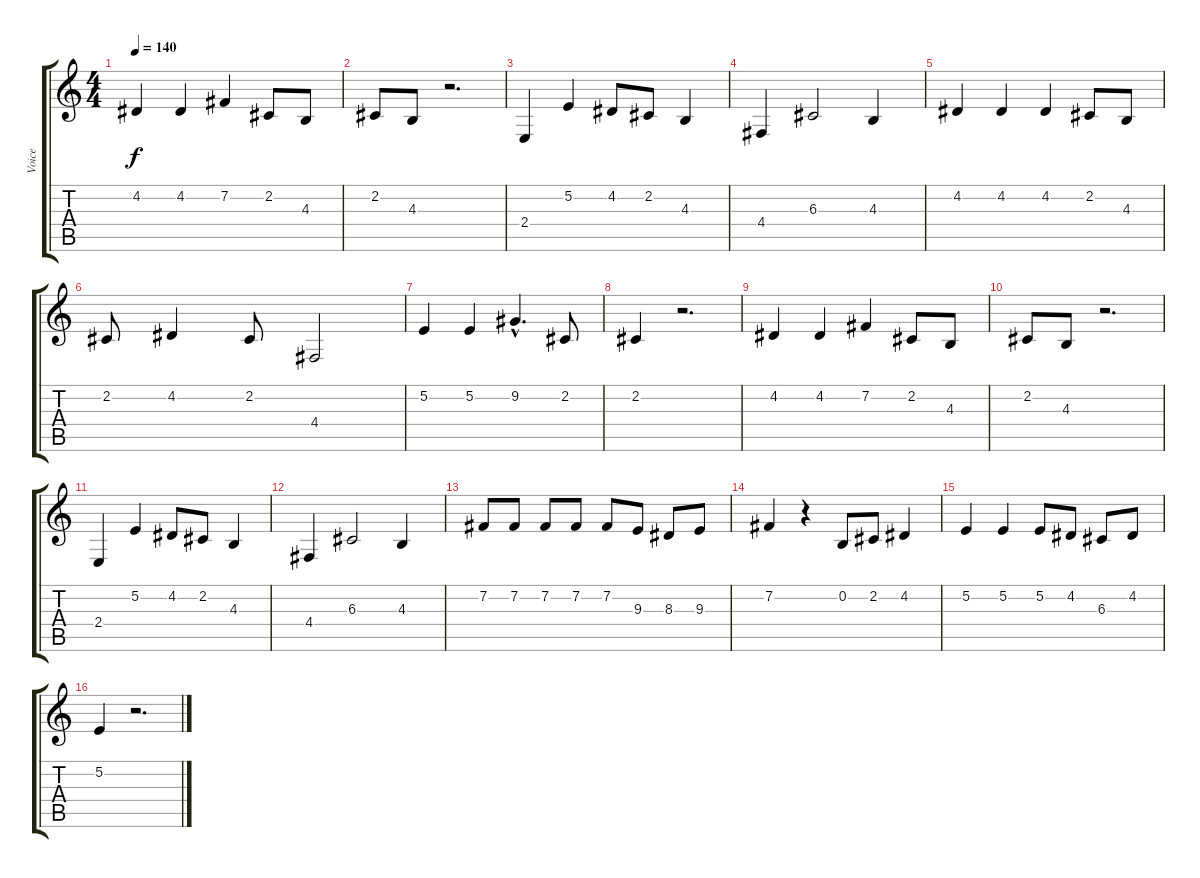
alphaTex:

\track ("Voice" "Voice") {instrument synthbrass1}
\staff {score tabs}
\tuning (E4 B3 G3 D3 A2 E2) {hide}
\ts (4 4)
\tempo 140
\clef g2
\ks c
4.2.4{dy f} 4.2.4 7.2.4 2.2.8 4.3.8 |
2.2.8 4.3.8 r.2{d} |
2.4.4 5.2.4 4.2.8 2.2.8 4.3.4 |
4.4.4 6.3.2 4.3.4 |
4.2.4 4.2.4 4.2.4 2.2.8 4.3.8 |
2.2.8 4.2.4 2.2.8 4.4.2 |
5.2.4 5.2.4 9.2{hac}.4{d} 2.2.8 |
2.2.4 r.2{d} |
4.2.4 4.2.4 7.2.4 2.2.8 4.3.8 |
2.2.8 4.3.8 r.2{d} |
2.4.4 5.2.4 4.2.8 2.2.8 4.3.4 |
4.4.4 6.3.2 4.3.4 |
7.2.8 7.2.8 7.2.8 7.2.8 7.2.8 9.3.8 8.3.8 9.3.8 |
7.2.4 r.4 0.2.8 2.2.8 4.2.4 |
5.2.4 5.2.4 5.2.8 4.2.8 6.3.8 4.2.8 |
5.2.4 r.2{d}
